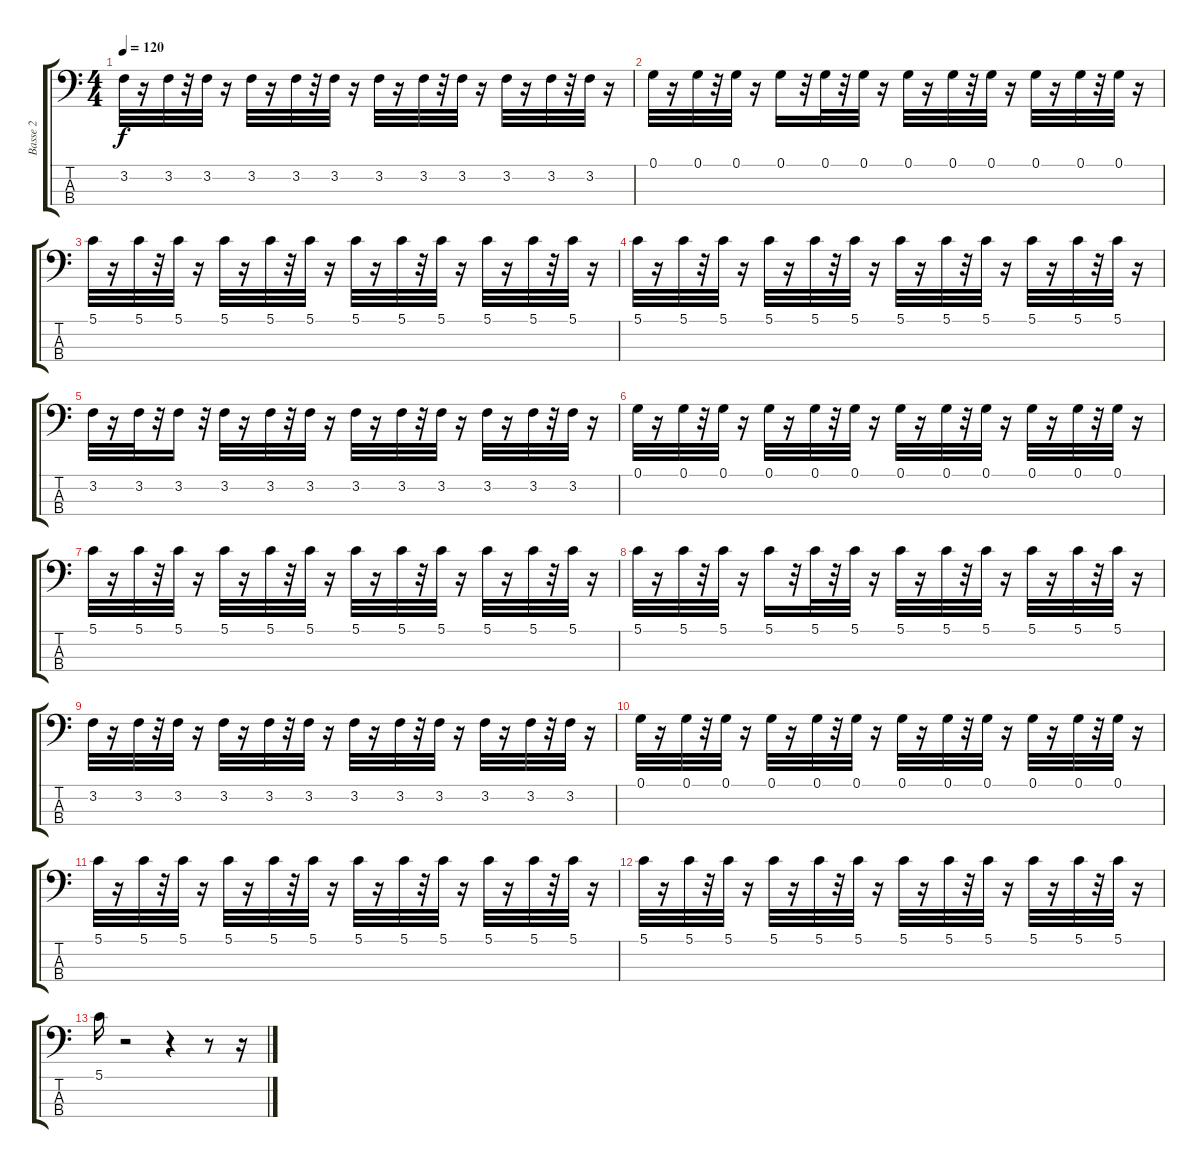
\track ("Basse 2" "Basse 2") {instrument electricbasspick}
\staff {score tabs}
\tuning (G2 D2 A1 E1) {hide}
\ts (4 4)
\tempo 120
\clef f4
\ks c
3.2.32{dy f} r.16 3.2.32 r.32 3.2.32 r.16 3.2.32 r.16 3.2.32 r.32 3.2.32 r.16 3.2.32 r.16 3.2.32 r.32 3.2.32 r.16 3.2.32 r.16 3.2.32 r.32 3.2.32 r.16 |
0.1.32 r.16 0.1.32 r.32 0.1.32 r.16 0.1.16 r.32 0.1.32 r.32 0.1.32 r.16 0.1.32 r.16 0.1.32 r.32 0.1.32 r.16 0.1.32 r.16 0.1.32 r.32 0.1.32 r.16 |
5.1.32 r.16 5.1.32 r.32 5.1.32 r.16 5.1.32 r.16 5.1.32 r.32 5.1.32 r.16 5.1.32 r.16 5.1.32 r.32 5.1.32 r.16 5.1.32 r.16 5.1.32 r.32 5.1.32 r.16 |
5.1.32 r.16 5.1.32 r.32 5.1.32 r.16 5.1.32 r.16 5.1.32 r.32 5.1.32 r.16 5.1.32 r.16 5.1.32 r.32 5.1.32 r.16 5.1.32 r.16 5.1.32 r.32 5.1.32 r.16 |
3.2.32 r.16 3.2.32 r.32 3.2.16 r.32 3.2.32 r.16 3.2.32 r.32 3.2.32 r.16 3.2.32 r.16 3.2.32 r.32 3.2.32 r.16 3.2.32 r.16 3.2.32 r.32 3.2.32 r.16 |
0.1.32 r.16 0.1.32 r.32 0.1.32 r.16 0.1.32 r.16 0.1.32 r.32 0.1.32 r.16 0.1.32 r.16 0.1.32 r.32 0.1.32 r.16 0.1.32 r.16 0.1.32 r.32 0.1.32 r.16 |
5.1.32 r.16 5.1.32 r.32 5.1.32 r.16 5.1.32 r.16 5.1.32 r.32 5.1.32 r.16 5.1.32 r.16 5.1.32 r.32 5.1.32 r.16 5.1.32 r.16 5.1.32 r.32 5.1.32 r.16 |
5.1.32 r.16 5.1.32 r.32 5.1.32 r.16 5.1.16 r.32 5.1.32 r.32 5.1.32 r.16 5.1.32 r.16 5.1.32 r.32 5.1.32 r.16 5.1.32 r.16 5.1.32 r.32 5.1.32 r.16 |
3.2.32 r.16 3.2.32 r.32 3.2.32 r.16 3.2.32 r.16 3.2.32 r.32 3.2.32 r.16 3.2.32 r.16 3.2.32 r.32 3.2.32 r.16 3.2.32 r.16 3.2.32 r.32 3.2.32 r.16 |
0.1.32 r.16 0.1.32 r.32 0.1.32 r.16 0.1.32 r.16 0.1.32 r.32 0.1.32 r.16 0.1.32 r.16 0.1.32 r.32 0.1.32 r.16 0.1.32 r.16 0.1.32 r.32 0.1.32 r.16 |
5.1.32 r.16 5.1.32 r.32 5.1.32 r.16 5.1.32 r.16 5.1.32 r.32 5.1.32 r.16 5.1.32 r.16 5.1.32 r.32 5.1.32 r.16 5.1.32 r.16 5.1.32 r.32 5.1.32 r.16 |
5.1.32 r.16 5.1.32 r.32 5.1.32 r.16 5.1.32 r.16 5.1.32 r.32 5.1.32 r.16 5.1.32 r.16 5.1.32 r.32 5.1.32 r.16 5.1.32 r.16 5.1.32 r.32 5.1.32 r.16 |
5.1.16 r.2 r.4 r.8 r.16
